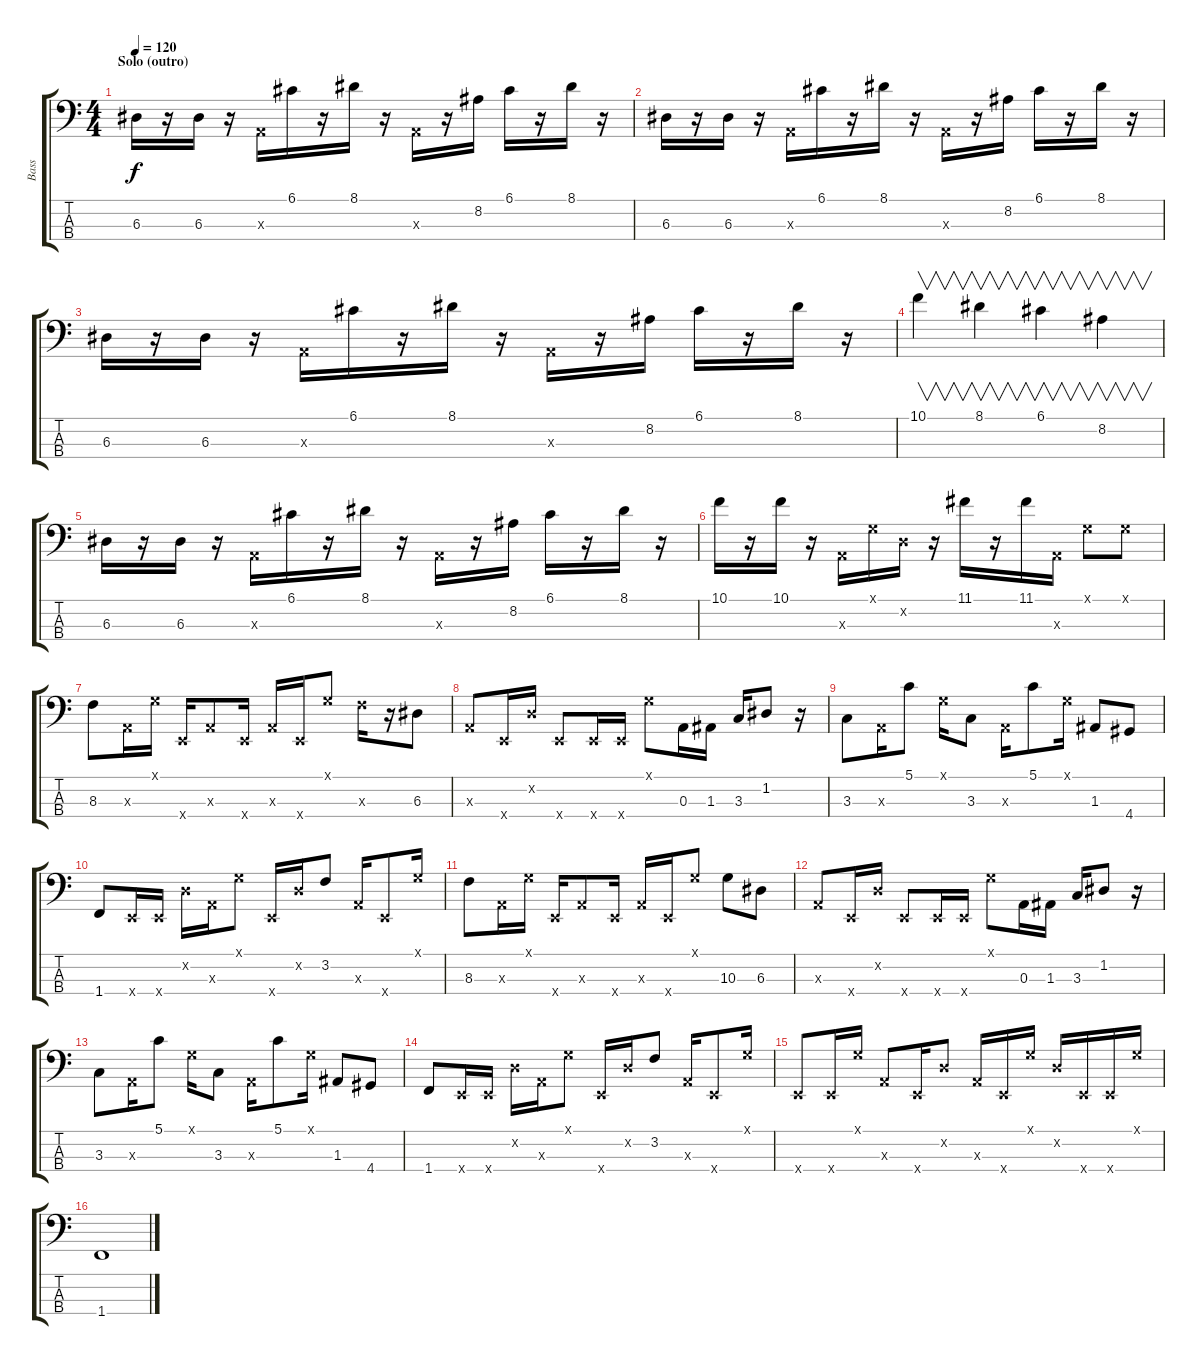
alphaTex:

\track ("Bass" "Bass") {instrument slapbass1}
\staff {score tabs}
\tuning (G2 D2 A1 E1) {hide}
\ts (4 4)
\section ("" "Solo (outro)")
\tempo 120
\clef f4
\ks c
6.3.16{dy f instrument slapbass1} r.16 6.3.16 r.16 0.3{x}.16 6.1.16 r.16 8.1.16 r.16 0.3{x}.16 r.16 8.2.16 6.1.16 r.16 8.1.16 r.16 |
6.3.16 r.16 6.3.16 r.16 0.3{x}.16 6.1.16 r.16 8.1.16 r.16 0.3{x}.16 r.16 8.2.16 6.1.16 r.16 8.1.16 r.16 |
6.3.16 r.16 6.3.16 r.16 0.3{x}.16 6.1.16 r.16 8.1.16 r.16 0.3{x}.16 r.16 8.2.16 6.1.16 r.16 8.1.16 r.16 |
10.1.4{v} 8.1.4{v} 6.1.4{v} 8.2.4{v} |
6.3.16 r.16 6.3.16 r.16 0.3{x}.16 6.1.16 r.16 8.1.16 r.16 0.3{x}.16 r.16 8.2.16 6.1.16 r.16 8.1.16 r.16 |
10.1.16 r.16 10.1.16 r.16 0.3{x}.16 0.1{x}.16 0.2{x}.16 r.16 11.1.16 r.16 11.1.16 0.3{x}.16 0.1{x}.8 0.1{x}.8 |
8.3.8 0.3{x}.16 0.1{x}.16 0.4{x}.16 0.3{x}.8 0.4{x}.16 0.3{x}.16 0.4{x}.16 0.1{x}.8 8.3{x}.16 r.16 6.3.8 |
0.3{x}.8 0.4{x}.16 0.2{x}.16 0.4{x}.8 0.4{x}.16 0.4{x}.16 0.1{x}.8 0.3.16 1.3.16 3.3.16 1.2.8 r.16 |
3.3.8 0.3{x}.16 5.1.8 0.1{x}.16 3.3.8 0.3{x}.16 5.1.8 0.1{x}.16 1.3.8 4.4.8 |
1.4.8 0.4{x}.16 0.4{x}.16 0.2{x}.16 0.3{x}.16 0.1{x}.8 0.4{x}.16 0.2{x}.16 3.2.8 0.3{x}.16 0.4{x}.8 0.1{x}.16 |
8.3.8 0.3{x}.16 0.1{x}.16 0.4{x}.16 0.3{x}.8 0.4{x}.16 0.3{x}.16 0.4{x}.16 0.1{x}.8 10.3.8 6.3.8 |
0.3{x}.8 0.4{x}.16 0.2{x}.16 0.4{x}.8 0.4{x}.16 0.4{x}.16 0.1{x}.8 0.3.16 1.3.16 3.3.16 1.2.8 r.16 |
3.3.8 0.3{x}.16 5.1.8 0.1{x}.16 3.3.8 0.3{x}.16 5.1.8 0.1{x}.16 1.3.8 4.4.8 |
1.4.8 0.4{x}.16 0.4{x}.16 0.2{x}.16 0.3{x}.16 0.1{x}.8 0.4{x}.16 0.2{x}.16 3.2.8 0.3{x}.16 0.4{x}.8 0.1{x}.16 |
0.4{x}.8 0.4{x}.16 0.1{x}.16 0.3{x}.8 0.4{x}.16 0.2{x}.8 0.3{x}.16 0.4{x}.16 0.1{x}.16 0.2{x}.16 0.4{x}.16 0.4{x}.16 0.1{x}.16 |
1.4.1
